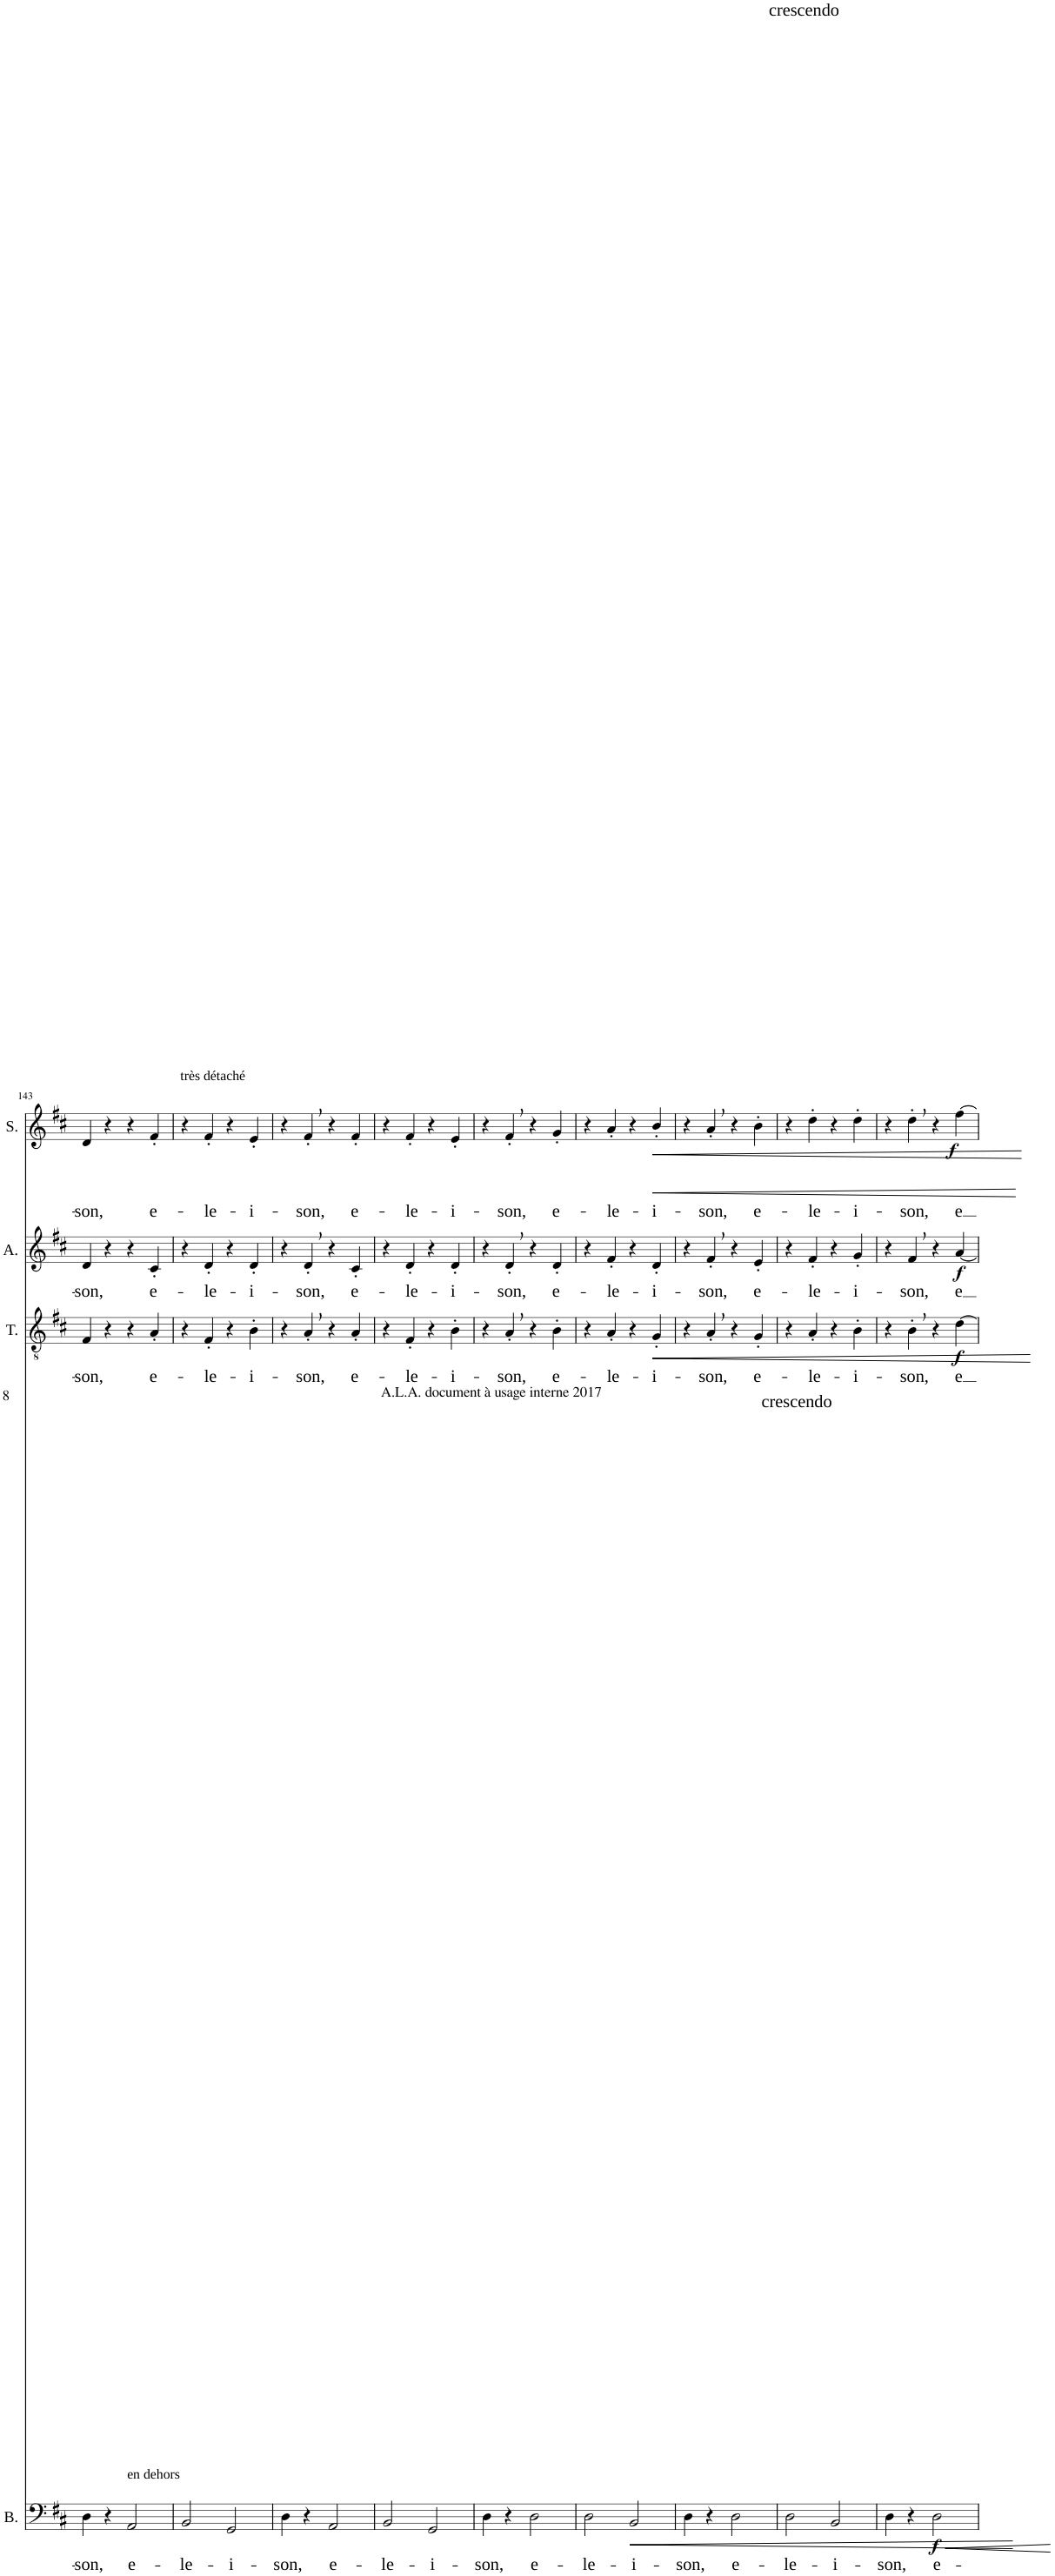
**kern	**text	**dynam	**kern	**text	**dynam	**kern	**text	**dynam	**kern	**text	**dynam
*part4	*part4	*part4	*part3	*part3	*part3	*part2	*part2	*part2	*part1	*part1	*part1
*staff4	*staff4	*staff4	*staff3	*staff3	*staff3	*staff2	*staff2	*staff2	*staff1	*staff1	*staff1
*I"Bass	*	*	*I"Tenor	*	*	*I"Alto	*	*	*I"Soprano	*	*
*I'B.	*	*	*I'T.	*	*	*I'A.	*	*	*I'S.	*	*
!!LO:PB:g=z
*clefF4	*	*	*clefGv2	*	*	*clefG2	*	*	*clefG2	*	*
*k[f#c#]	*	*	*k[f#c#]	*	*	*k[f#c#]	*	*	*k[f#c#]	*	*
*M4/4	*	*	*M4/4	*	*	*M4/4	*	*	*M4/4	*	*
=143	=143	=143	=143	=143	=143	=143	=143	=143	=143	=143	=143
!	!LO:LY:b	!	!	!LO:LY:b	!	!	!LO:LY:b	!	!	!LO:LY:b	!
4D\	-son,	.	4F#/	-son,	.	4d/	-son,	.	4d/	-son,	.
4r	.	.	4r	.	.	4r	.	.	4r	.	.
!LO:TX:a:t=en dehors	!	!	!	!	!	!	!	!	!	!	!
!	!LO:LY:b	!	!	!	!	!	!	!	!	!	!
2AA/	e-	.	4r	.	.	4r	.	.	4r	.	.
!	!	!	!	!LO:LY:b	!	!	!LO:LY:b	!	!	!LO:LY:b	!
.	.	.	4A'/	e-	.	4c#'/	e-	.	4f#'/	e-	.
=144	=144	=144	=144	=144	=144	=144	=144	=144	=144	=144	=144
!	!LO:LY:b	!	!	!	!	!	!	!	!	!	!
2BB/	-le-	.	4r	.	.	4r	.	.	4r	.	.
!	!	!	!	!	!	!	!	!	!LO:TX:a:t=très détaché	!	!
!	!	!	!	!LO:LY:b	!	!	!LO:LY:b	!	!	!LO:LY:b	!
.	.	.	4F#'/	-le-	.	4d'/	-le-	.	4f#'/	-le-	.
!	!LO:LY:b	!	!	!	!	!	!	!	!	!	!
2GG/	-i-	.	4r	.	.	4r	.	.	4r	.	.
!	!	!	!	!LO:LY:b	!	!	!LO:LY:b	!	!	!LO:LY:b	!
.	.	.	4B'\	-i-	.	4d'/	-i-	.	4e'/	-i-	.
=145	=145	=145	=145	=145	=145	=145	=145	=145	=145	=145	=145
!	!LO:LY:b	!	!	!	!	!	!	!	!	!	!
4D\	-son,	.	4r	.	.	4r	.	.	4r	.	.
!	!	!	!	!LO:LY:b	!	!	!LO:LY:b	!	!	!LO:LY:b	!
4r	.	.	4A',/	-son,	.	4d',/	-son,	.	4f#',/	-son,	.
!	!LO:LY:b	!	!	!	!	!	!	!	!	!	!
2AA/	e-	.	4r	.	.	4r	.	.	4r	.	.
!	!	!	!	!LO:LY:b	!	!	!LO:LY:b	!	!	!LO:LY:b	!
.	.	.	4A'/	e-	.	4c#'/	e-	.	4f#'/	e-	.
=146	=146	=146	=146	=146	=146	=146	=146	=146	=146	=146	=146
!	!LO:LY:b	!	!	!	!	!	!	!	!	!	!
2BB/	-le-	.	4r	.	.	4r	.	.	4r	.	.
!	!	!	!	!LO:LY:b	!	!	!LO:LY:b	!	!	!LO:LY:b	!
.	.	.	4F#'/	-le-	.	4d'/	-le-	.	4f#'/	-le-	.
!	!LO:LY:b	!	!	!	!	!	!	!	!	!	!
2GG/	-i-	.	4r	.	.	4r	.	.	4r	.	.
!	!	!	!	!LO:LY:b	!	!	!LO:LY:b	!	!	!LO:LY:b	!
.	.	.	4B'\	-i-	.	4d'/	-i-	.	4e'/	-i-	.
=147	=147	=147	=147	=147	=147	=147	=147	=147	=147	=147	=147
!	!LO:LY:b	!	!	!	!	!	!	!	!	!	!
4D\	-son,	.	4r	.	.	4r	.	.	4r	.	.
!	!	!	!	!LO:LY:b	!	!	!LO:LY:b	!	!	!LO:LY:b	!
4r	.	.	4A',/	-son,	.	4d',/	-son,	.	4f#',/	-son,	.
!	!	!	!	!	!	!	!	!	!LO:TX:a:t=crescendo	!	!
!LO:TX:a:t=crescendo	!	!	!	!	!	!	!	!	!	!	!
!	!LO:LY:b	!	!	!	!	!	!	!	!	!	!
2D\	e-	.	4r	.	.	4r	.	.	4r	.	.
!	!	!	!	!LO:LY:b	!	!	!LO:LY:b	!	!	!LO:LY:b	!
.	.	.	4B'\	e-	.	4d'/	e-	.	4g'/	e-	.
=148	=148	=148	=148	=148	=148	=148	=148	=148	=148	=148	=148
!	!LO:LY:b	!	!	!	!	!	!	!	!	!	!
2D\	-le-	.	4r	.	.	4r	.	.	4r	.	.
!	!	!	!	!LO:LY:b	!	!	!LO:LY:b	!	!	!LO:LY:b	!
.	.	.	4A'/	-le-	.	4f#'/	-le-	.	4a'/	-le-	.
!	!LO:LY:b	!LO:HP:b	!	!	!	!	!	!	!	!	!
2BB/	-i-	<	4r	.	.	4r	.	.	4r	.	.
!	!	!	!	!LO:LY:b	!LO:HP:b	!	!LO:LY:b	!	!	!LO:LY:b	!LO:HP:b
!	!	!	!	!	!	!	!	!	!	!	!LO:HP:n=1:b
.	.	.	4G'/	-i-	<	4d'/	-i-	.	4b'/	-i-	< <
.	.	[	.	.	[	.	.	.	.	.	[
=149	=149	=149	=149	=149	=149	=149	=149	=149	=149	=149	=149
!	!LO:LY:b	!	!	!	!	!	!	!	!	!	!
4D\	-son,	.	4r	.	.	4r	.	.	4r	.	.
!	!	!	!	!LO:LY:b	!	!	!LO:LY:b	!	!	!LO:LY:b	!
4r	.	.	4A',/	-son,	.	4f#',/	-son,	.	4a',/	-son,	[
!	!LO:LY:b	!	!	!	!	!	!	!	!	!	!
2D\	e-	.	4r	.	.	4r	.	.	4r	.	.
!	!	!	!	!LO:LY:b	!	!	!LO:LY:b	!	!	!LO:LY:b	!
.	.	.	4G'/	e-	.	4e'/	e-	.	4b'\	e-	.
=150	=150	=150	=150	=150	=150	=150	=150	=150	=150	=150	=150
!	!LO:LY:b	!	!	!	!	!	!	!	!	!	!
2D\	-le-	.	4r	.	.	4r	.	.	4r	.	.
!	!	!	!	!LO:LY:b	!	!	!LO:LY:b	!	!	!LO:LY:b	!
.	.	.	4A'/	-le-	.	4f#'/	-le-	.	4dd'\	-le-	.
!	!LO:LY:b	!	!	!	!	!	!	!	!	!	!
2BB/	-i-	.	4r	.	.	4r	.	.	4r	.	.
!	!	!	!	!LO:LY:b	!	!	!LO:LY:b	!	!	!LO:LY:b	!
.	.	.	4B'\	-i-	.	4g'/	-i-	.	4dd'\	-i-	.
=151	=151	=151	=151	=151	=151	=151	=151	=151	=151	=151	=151
!	!LO:LY:b	!	!	!	!	!	!	!	!	!	!
4D\	-son,	.	4r	.	.	4r	.	.	4r	.	.
!	!	!	!	!LO:LY:b	!	!	!LO:LY:b	!	!	!LO:LY:b	!
4r	.	.	4B',\	-son,	.	4f#,/	-son,	.	4dd',\	-son,	.
!	!LO:LY:b	!LO:HP:b	!	!	!	!	!	!	!	!	!
!	!	!LO:DY:n=1:b	!	!	!	!	!	!	!	!	!
2D\	e-	< f	4r	.	.	4r	.	.	4r	.	.
!	!	!	!	!LO:LY:b	!LO:DY:b	!	!LO:LY:b	!LO:DY:b	!	!LO:LY:b	!LO:DY:b
.	.	.	[4d\	e	f	[4a/	e	f	[4ff#\	e	f
.	.	[	.	.	.	.	.	.	.	.	.
=	=	=	=	=	=	=	=	=	=	=	=
*-	*-	*-	*-	*-	*-	*-	*-	*-	*-	*-	*-
